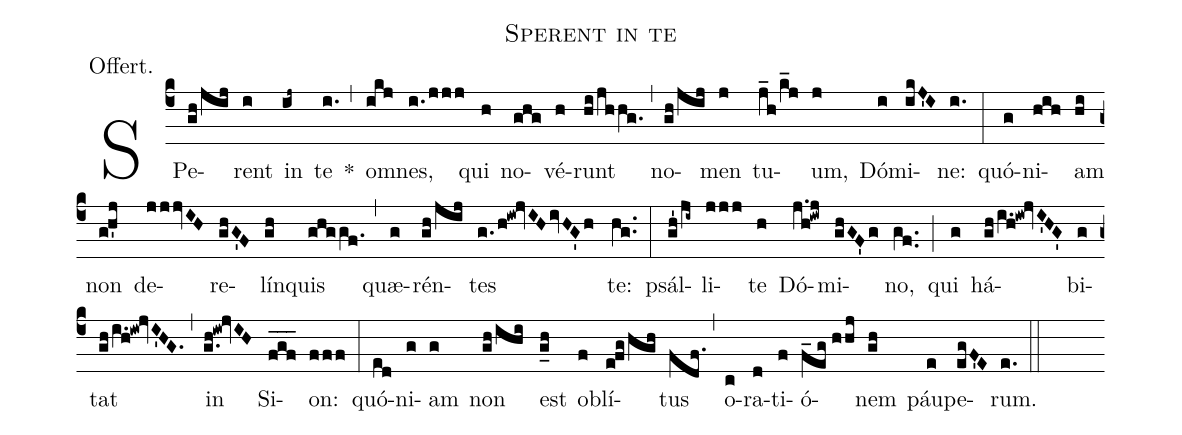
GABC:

name:Sperent in te;
annotation:Offert.;
mode:3;
office-part:Offertory;
%%
(c4) SPe(gh/jij)rent(i) in(ij~) te(i.) *(,)
om(ikj)nes,(i./jjj) qui(h) no(ghg)vé(h)runt(hi/jhhg.) (,)
no(gh/jij)men(j) tu(j_h/k_j)um,(j) Dó(i)mi(ikJ'I)ne:(i.) (:)
quó(g)ni(hih)am(hi) non(g!h'j) de(jjjvIH)re(ghG'F)lín(gh)quis(ghggf.) (,)
quæ(g)rén(gh/jij)tes(g./h!iw!jvIH/ivHG'h) te:(hg..) (:)
psál(gh'/ji~)li(jjj)te(h) Dó(j.h!iwj)mi(ghGF'g)no,(gf..) (;)
qui(g) há(gh/i.h!iw!jvI'HG')bi(g)tat(gh/i.h!iw!jvI'HG.) (,)
in(g.h!iw!jvIH) Si(fgf___)on:(fff) (:)
quó(ed)ni(g)am(g) non(gh/ihi) est(g_h) ob(f)lí(e!fg/hgh)tus(fdf.) (,)
o(c)ra(d)ti(f)ó(f_eg//hhj)nem(gh) páu(e)pe(egF'E)rum.(e.) (::)
